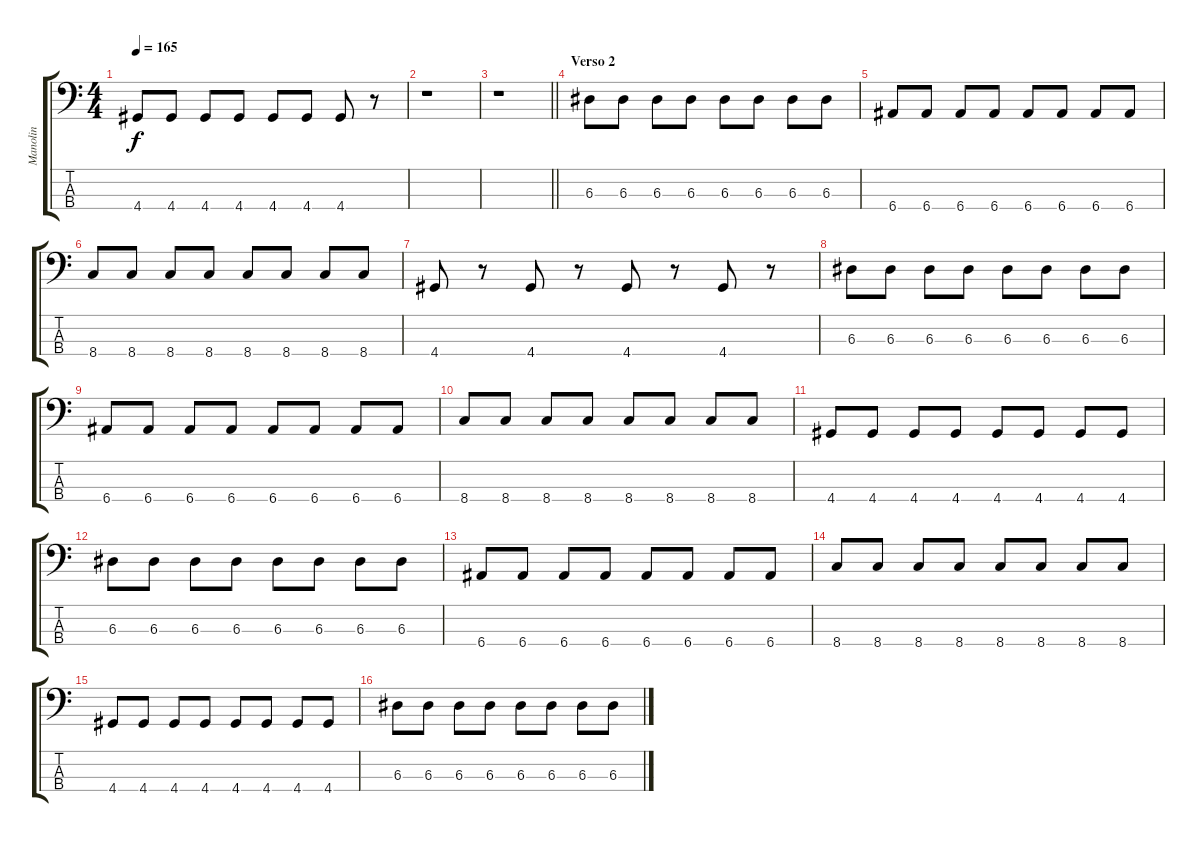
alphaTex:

\track ("Manolin" "Manolin") {instrument electricbassfinger}
\staff {score tabs}
\tuning (G2 D2 A1 E1) {hide}
\ts (4 4)
\tempo 165
\clef f4
\ks c
4.4.8{dy f} 4.4.8 4.4.8 4.4.8 4.4.8 4.4.8 4.4.8 r.8 |
r.1 |
\barLineRight lightlight
r.1 |
\section ("" "Verso 2")
6.3.8 6.3.8 6.3.8 6.3.8 6.3.8 6.3.8 6.3.8 6.3.8 |
6.4.8 6.4.8 6.4.8 6.4.8 6.4.8 6.4.8 6.4.8 6.4.8 |
8.4.8 8.4.8 8.4.8 8.4.8 8.4.8 8.4.8 8.4.8 8.4.8 |
4.4.8 r.8 4.4.8 r.8 4.4.8 r.8 4.4.8 r.8 |
6.3.8 6.3.8 6.3.8 6.3.8 6.3.8 6.3.8 6.3.8 6.3.8 |
6.4.8 6.4.8 6.4.8 6.4.8 6.4.8 6.4.8 6.4.8 6.4.8 |
8.4.8 8.4.8 8.4.8 8.4.8 8.4.8 8.4.8 8.4.8 8.4.8 |
4.4.8 4.4.8 4.4.8 4.4.8 4.4.8 4.4.8 4.4.8 4.4.8 |
6.3.8 6.3.8 6.3.8 6.3.8 6.3.8 6.3.8 6.3.8 6.3.8 |
6.4.8 6.4.8 6.4.8 6.4.8 6.4.8 6.4.8 6.4.8 6.4.8 |
8.4.8 8.4.8 8.4.8 8.4.8 8.4.8 8.4.8 8.4.8 8.4.8 |
4.4.8 4.4.8 4.4.8 4.4.8 4.4.8 4.4.8 4.4.8 4.4.8 |
6.3.8 6.3.8 6.3.8 6.3.8 6.3.8 6.3.8 6.3.8 6.3.8
